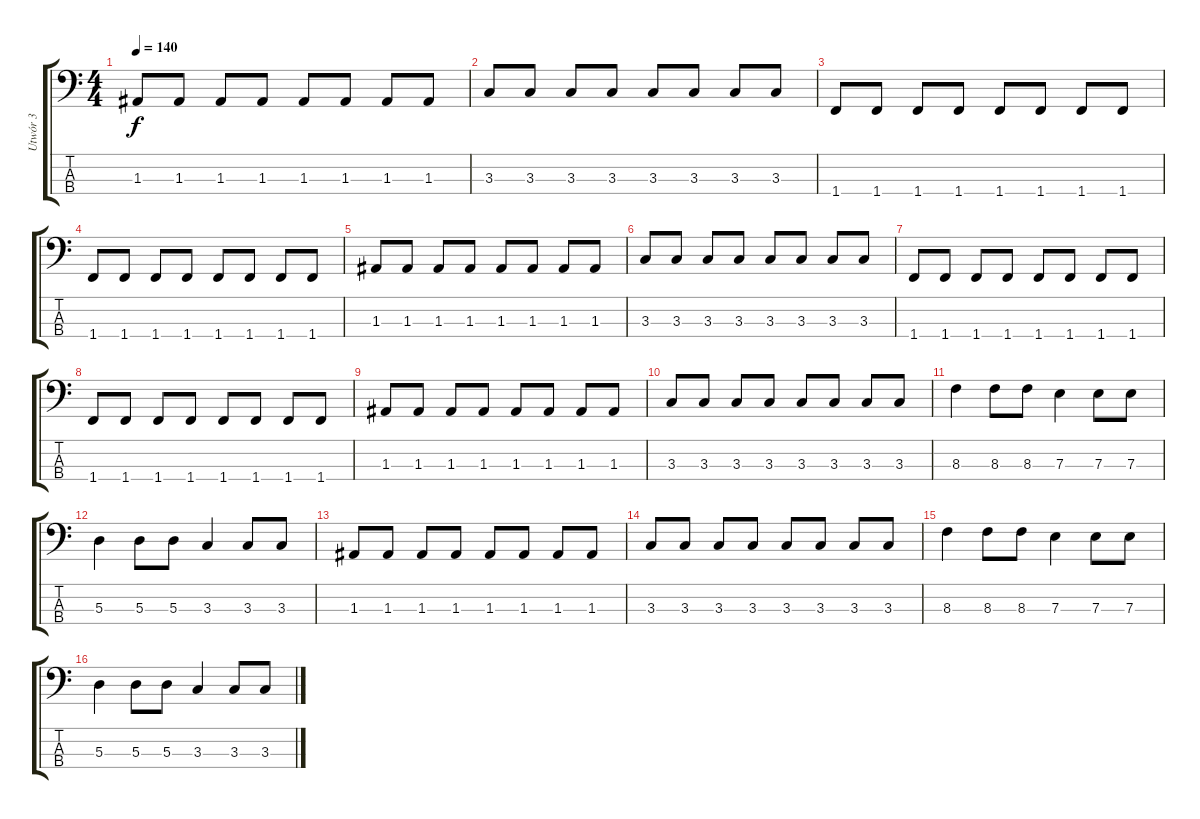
\track ("Utwór 3" "Utwór 3") {instrument electricbasspick}
\staff {score tabs}
\tuning (G2 D2 A1 E1) {hide}
\ts (4 4)
\tempo 140
\clef f4
\ks c
1.3.8{dy f} 1.3.8 1.3.8 1.3.8 1.3.8 1.3.8 1.3.8 1.3.8 |
3.3.8 3.3.8 3.3.8 3.3.8 3.3.8 3.3.8 3.3.8 3.3.8 |
1.4.8 1.4.8 1.4.8 1.4.8 1.4.8 1.4.8 1.4.8 1.4.8 |
1.4.8 1.4.8 1.4.8 1.4.8 1.4.8 1.4.8 1.4.8 1.4.8 |
1.3.8 1.3.8 1.3.8 1.3.8 1.3.8 1.3.8 1.3.8 1.3.8 |
3.3.8 3.3.8 3.3.8 3.3.8 3.3.8 3.3.8 3.3.8 3.3.8 |
1.4.8 1.4.8 1.4.8 1.4.8 1.4.8 1.4.8 1.4.8 1.4.8 |
1.4.8 1.4.8 1.4.8 1.4.8 1.4.8 1.4.8 1.4.8 1.4.8 |
1.3.8 1.3.8 1.3.8 1.3.8 1.3.8 1.3.8 1.3.8 1.3.8 |
3.3.8 3.3.8 3.3.8 3.3.8 3.3.8 3.3.8 3.3.8 3.3.8 |
8.3.4 8.3.8 8.3.8 7.3.4 7.3.8 7.3.8 |
5.3.4 5.3.8 5.3.8 3.3.4 3.3.8 3.3.8 |
1.3.8 1.3.8 1.3.8 1.3.8 1.3.8 1.3.8 1.3.8 1.3.8 |
3.3.8 3.3.8 3.3.8 3.3.8 3.3.8 3.3.8 3.3.8 3.3.8 |
8.3.4 8.3.8 8.3.8 7.3.4 7.3.8 7.3.8 |
5.3.4 5.3.8 5.3.8 3.3.4 3.3.8 3.3.8
